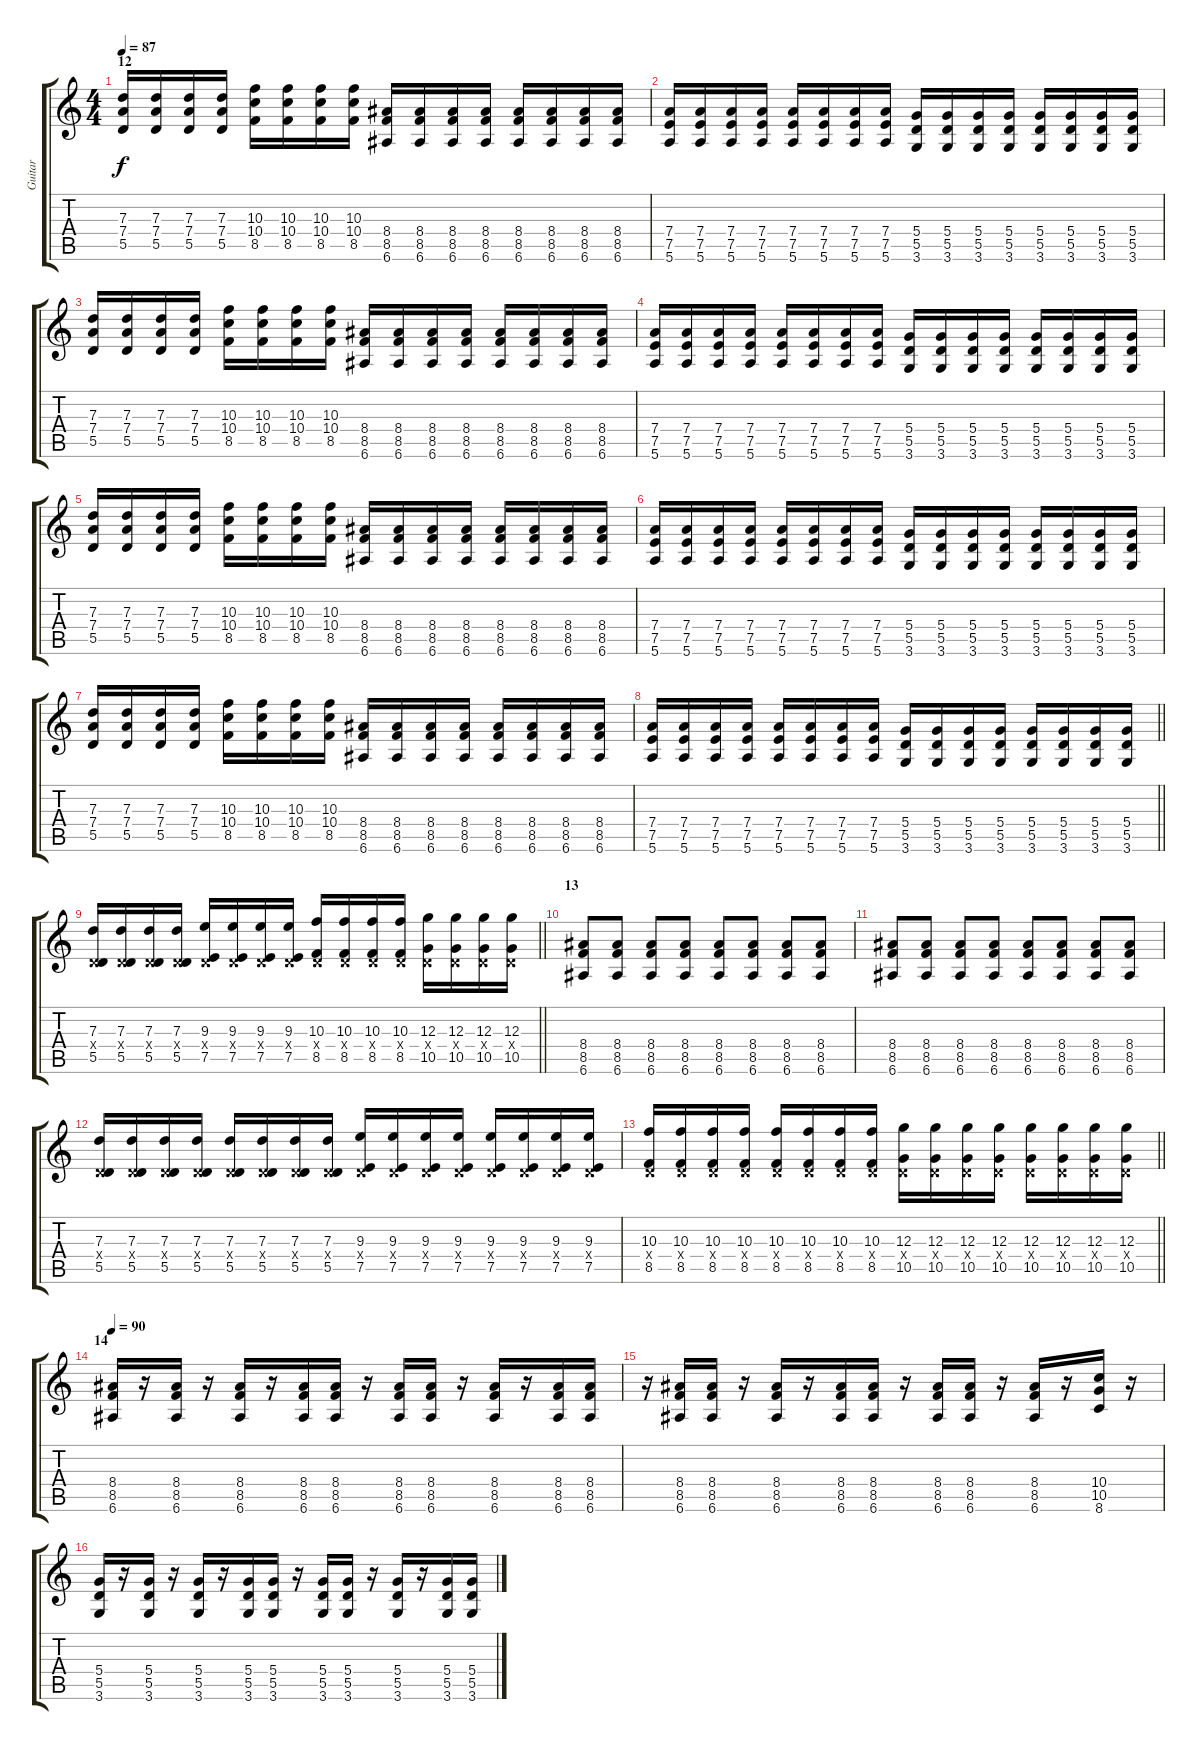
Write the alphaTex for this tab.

\track ("Guitar" "Guitar") {instrument distortionguitar}
\staff {score tabs}
\tuning (E4 B3 G3 D3 A2 E2) {hide}
\ts (4 4)
\section ("" "12")
\tempo 87
\clef g2
\ks c
(7.3 7.4 5.5).16{dy f} (7.3 7.4 5.5).16 (7.3 7.4 5.5).16 (7.3 7.4 5.5).16 (10.3 10.4 8.5).16 (10.3 10.4 8.5).16 (10.3 10.4 8.5).16 (10.3 10.4 8.5).16 (8.4 8.5 6.6).16 (8.4 8.5 6.6).16 (8.4 8.5 6.6).16 (8.4 8.5 6.6).16 (8.4 8.5 6.6).16 (8.4 8.5 6.6).16 (8.4 8.5 6.6).16 (8.4 8.5 6.6).16 |
(7.4 7.5 5.6).16 (7.4 7.5 5.6).16 (7.4 7.5 5.6).16 (7.4 7.5 5.6).16 (7.4 7.5 5.6).16 (7.4 7.5 5.6).16 (7.4 7.5 5.6).16 (7.4 7.5 5.6).16 (5.4 5.5 3.6).16 (5.4 5.5 3.6).16 (5.4 5.5 3.6).16 (5.4 5.5 3.6).16 (5.4 5.5 3.6).16 (5.4 5.5 3.6).16 (5.4 5.5 3.6).16 (5.4 5.5 3.6).16 |
(7.3 7.4 5.5).16 (7.3 7.4 5.5).16 (7.3 7.4 5.5).16 (7.3 7.4 5.5).16 (10.3 10.4 8.5).16 (10.3 10.4 8.5).16 (10.3 10.4 8.5).16 (10.3 10.4 8.5).16 (8.4 8.5 6.6).16 (8.4 8.5 6.6).16 (8.4 8.5 6.6).16 (8.4 8.5 6.6).16 (8.4 8.5 6.6).16 (8.4 8.5 6.6).16 (8.4 8.5 6.6).16 (8.4 8.5 6.6).16 |
(7.4 7.5 5.6).16 (7.4 7.5 5.6).16 (7.4 7.5 5.6).16 (7.4 7.5 5.6).16 (7.4 7.5 5.6).16 (7.4 7.5 5.6).16 (7.4 7.5 5.6).16 (7.4 7.5 5.6).16 (5.4 5.5 3.6).16 (5.4 5.5 3.6).16 (5.4 5.5 3.6).16 (5.4 5.5 3.6).16 (5.4 5.5 3.6).16 (5.4 5.5 3.6).16 (5.4 5.5 3.6).16 (5.4 5.5 3.6).16 |
(7.3 7.4 5.5).16 (7.3 7.4 5.5).16 (7.3 7.4 5.5).16 (7.3 7.4 5.5).16 (10.3 10.4 8.5).16 (10.3 10.4 8.5).16 (10.3 10.4 8.5).16 (10.3 10.4 8.5).16 (8.4 8.5 6.6).16 (8.4 8.5 6.6).16 (8.4 8.5 6.6).16 (8.4 8.5 6.6).16 (8.4 8.5 6.6).16 (8.4 8.5 6.6).16 (8.4 8.5 6.6).16 (8.4 8.5 6.6).16 |
(7.4 7.5 5.6).16 (7.4 7.5 5.6).16 (7.4 7.5 5.6).16 (7.4 7.5 5.6).16 (7.4 7.5 5.6).16 (7.4 7.5 5.6).16 (7.4 7.5 5.6).16 (7.4 7.5 5.6).16 (5.4 5.5 3.6).16 (5.4 5.5 3.6).16 (5.4 5.5 3.6).16 (5.4 5.5 3.6).16 (5.4 5.5 3.6).16 (5.4 5.5 3.6).16 (5.4 5.5 3.6).16 (5.4 5.5 3.6).16 |
(7.3 7.4 5.5).16 (7.3 7.4 5.5).16 (7.3 7.4 5.5).16 (7.3 7.4 5.5).16 (10.3 10.4 8.5).16 (10.3 10.4 8.5).16 (10.3 10.4 8.5).16 (10.3 10.4 8.5).16 (8.4 8.5 6.6).16 (8.4 8.5 6.6).16 (8.4 8.5 6.6).16 (8.4 8.5 6.6).16 (8.4 8.5 6.6).16 (8.4 8.5 6.6).16 (8.4 8.5 6.6).16 (8.4 8.5 6.6).16 |
\barLineRight lightlight
(7.4 7.5 5.6).16 (7.4 7.5 5.6).16 (7.4 7.5 5.6).16 (7.4 7.5 5.6).16 (7.4 7.5 5.6).16 (7.4 7.5 5.6).16 (7.4 7.5 5.6).16 (7.4 7.5 5.6).16 (5.4 5.5 3.6).16 (5.4 5.5 3.6).16 (5.4 5.5 3.6).16 (5.4 5.5 3.6).16 (5.4 5.5 3.6).16 (5.4 5.5 3.6).16 (5.4 5.5 3.6).16 (5.4 5.5 3.6).16 |
\barLineRight lightlight
(7.3 0.4{x} 5.5).16 (7.3 0.4{x} 5.5).16 (7.3 0.4{x} 5.5).16 (7.3 0.4{x} 5.5).16 (9.3 0.4{x} 7.5).16 (9.3 0.4{x} 7.5).16 (9.3 0.4{x} 7.5).16 (9.3 0.4{x} 7.5).16 (10.3 0.4{x} 8.5).16 (10.3 0.4{x} 8.5).16 (10.3 0.4{x} 8.5).16 (10.3 0.4{x} 8.5).16 (12.3 0.4{x} 10.5).16 (12.3 0.4{x} 10.5).16 (12.3 0.4{x} 10.5).16 (12.3 0.4{x} 10.5).16 |
\section ("" "13")
(8.4 8.5 6.6).8 (8.4 8.5 6.6).8 (8.4 8.5 6.6).8 (8.4 8.5 6.6).8 (8.4 8.5 6.6).8 (8.4 8.5 6.6).8 (8.4 8.5 6.6).8 (8.4 8.5 6.6).8 |
(8.4 8.5 6.6).8 (8.4 8.5 6.6).8 (8.4 8.5 6.6).8 (8.4 8.5 6.6).8 (8.4 8.5 6.6).8 (8.4 8.5 6.6).8 (8.4 8.5 6.6).8 (8.4 8.5 6.6).8 |
(7.3 0.4{x} 5.5).16 (7.3 0.4{x} 5.5).16 (7.3 0.4{x} 5.5).16 (7.3 0.4{x} 5.5).16 (7.3 0.4{x} 5.5).16 (7.3 0.4{x} 5.5).16 (7.3 0.4{x} 5.5).16 (7.3 0.4{x} 5.5).16 (9.3 0.4{x} 7.5).16 (9.3 0.4{x} 7.5).16 (9.3 0.4{x} 7.5).16 (9.3 0.4{x} 7.5).16 (9.3 0.4{x} 7.5).16 (9.3 0.4{x} 7.5).16 (9.3 0.4{x} 7.5).16 (9.3 0.4{x} 7.5).16 |
\barLineRight lightlight
(10.3 0.4{x} 8.5).16 (10.3 0.4{x} 8.5).16 (10.3 0.4{x} 8.5).16 (10.3 0.4{x} 8.5).16 (10.3 0.4{x} 8.5).16 (10.3 0.4{x} 8.5).16 (10.3 0.4{x} 8.5).16 (10.3 0.4{x} 8.5).16 (12.3 0.4{x} 10.5).16 (12.3 0.4{x} 10.5).16 (12.3 0.4{x} 10.5).16 (12.3 0.4{x} 10.5).16 (12.3 0.4{x} 10.5).16 (12.3 0.4{x} 10.5).16 (12.3 0.4{x} 10.5).16 (12.3 0.4{x} 10.5).16 |
\section ("" "14")
\tempo 90
(8.4 8.5 6.6).16 r.16 (8.4 8.5 6.6).16 r.16 (8.4 8.5 6.6).16 r.16 (8.4 8.5 6.6).16 (8.4 8.5 6.6).16 r.16 (8.4 8.5 6.6).16 (8.4 8.5 6.6).16 r.16 (8.4 8.5 6.6).16 r.16 (8.4 8.5 6.6).16 (8.4 8.5 6.6).16 |
r.16 (8.4 8.5 6.6).16 (8.4 8.5 6.6).16 r.16 (8.4 8.5 6.6).16 r.16 (8.4 8.5 6.6).16 (8.4 8.5 6.6).16 r.16 (8.4 8.5 6.6).16 (8.4 8.5 6.6).16 r.16 (8.4 8.5 6.6).16 r.16 (10.4 10.5 8.6).16 r.16 |
(5.4 5.5 3.6).16 r.16 (5.4 5.5 3.6).16 r.16 (5.4 5.5 3.6).16 r.16 (5.4 5.5 3.6).16 (5.4 5.5 3.6).16 r.16 (5.4 5.5 3.6).16 (5.4 5.5 3.6).16 r.16 (5.4 5.5 3.6).16 r.16 (5.4 5.5 3.6).16 (5.4 5.5 3.6).16
